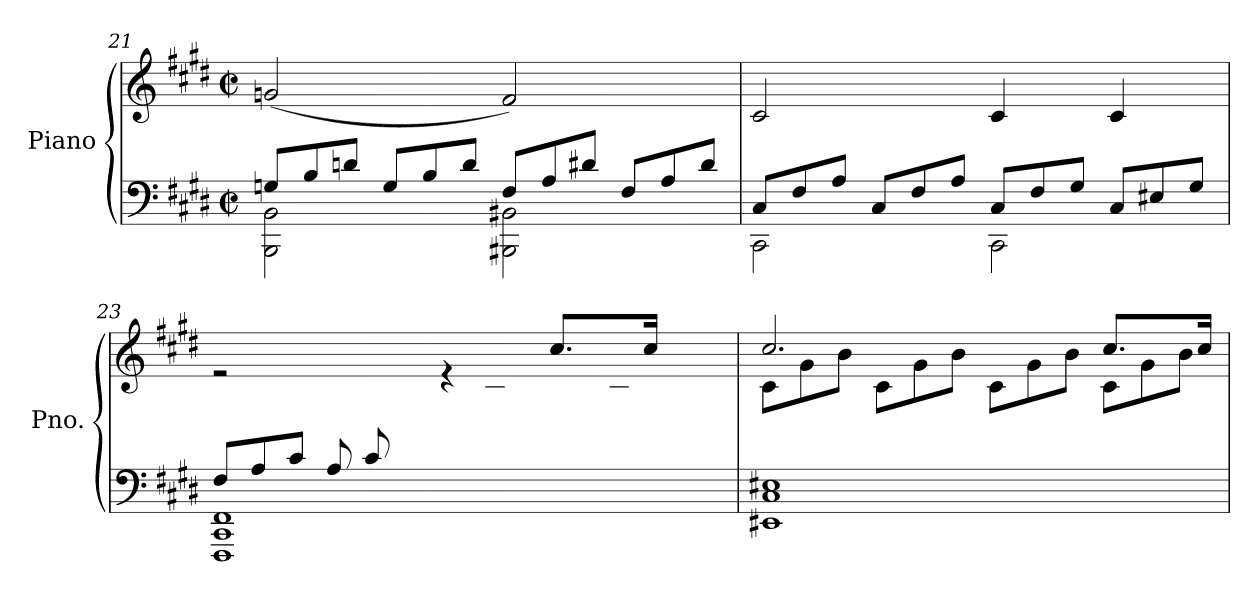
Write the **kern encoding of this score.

**kern	**kern
*part1	*part1
*staff2	*staff1
*I"Piano	*
*I'Pno.	*
*clefF4	*clefG2
*k[f#c#g#d#]	*k[f#c#g#d#]
*M2/2	*M2/2
*met(c|)	*met(c|)
*Xtuplet	*
=21	=21
*^	*
12Gn/L	2BBB\ 2BB\	(>2gn/
12B/	.	.
12dn/J	.	.
12G/L	.	.
12B/	.	.
12d/J	.	.
12F#/L	2BBB#X\ 2BB#X\	2f#/)
12A/	.	.
12d#X/J	.	.
12F#/L	.	.
12A/	.	.
12d#/J	.	.
=22	=22	=22
12C#/L	2CC#\	2c#/
12F#/	.	.
12A/J	.	.
12C#/L	.	.
12F#/	.	.
12A/J	.	.
12C#/L	2CC#\	4c#/
12F#/	.	.
12G#/J	.	.
12C#/L	.	4c#/
12E#X/	.	.
12G#/J	.	.
=23	=23	=23
*	*	*^
12F#/L	1FFF# 1CC# 1FF#	2re	12%5ryy
12A/	.	.	.
12c#/J	.	.	.
12A/L	.	.	.
12c#/	.	.	.
12%7ryy	.	.	12f#\J
*	*	*	*Xtuplet
.	.	4re	12c#\L
.	.	.	12f#\
.	.	.	12a\J
.	.	8.cc#/L	12c#\L
.	.	.	12f#\
.	.	.	12a\J
.	.	16cc#/Jk	.
*v	*v	*	*
!!LO:LB:g=z	!!
=24	=24	=24
1EE#X 1C# 1E#X	2.cc#/	12c#\L
.	.	12g#\
.	.	12b\J
.	.	12c#\L
.	.	12g#\
.	.	12b\J
.	.	12c#\L
.	.	12g#\
.	.	12b\J
.	8.cc#/L	12c#\L
.	.	12g#\
.	.	12b\J
.	16cc#/Jk	.
*	*v	*v
=	=
*-	*-
